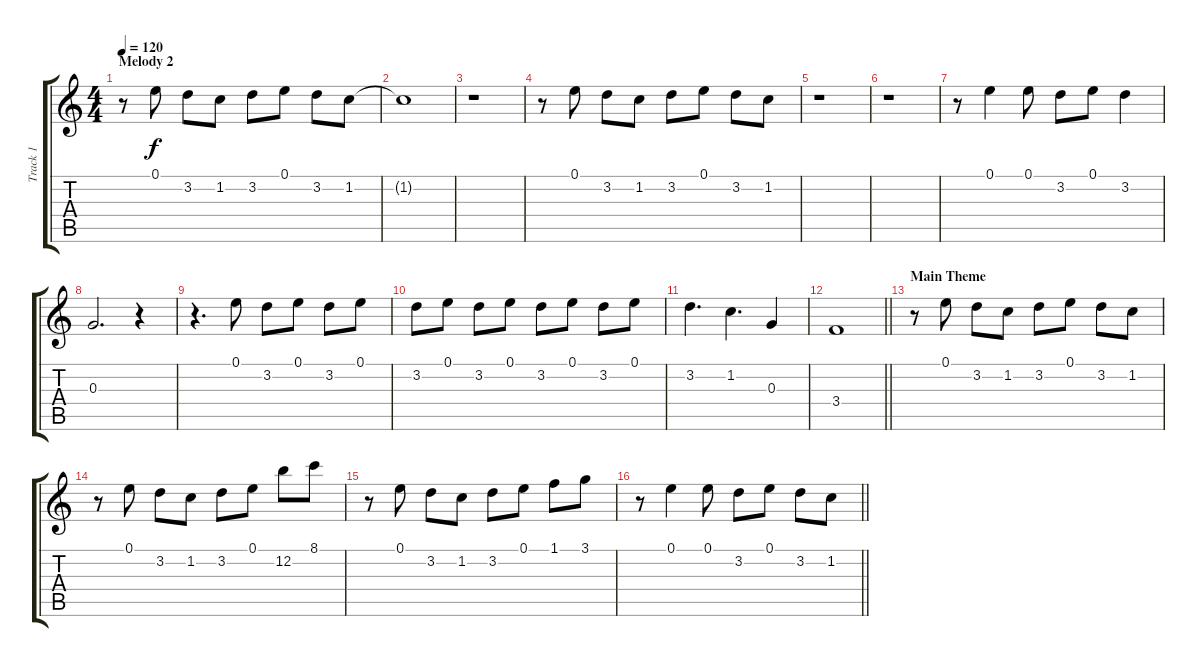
\track ("Track 1" "Track 1") {instrument overdrivenguitar}
\staff {score tabs}
\tuning (E4 B3 G3 D3 A2 E2) {hide}
\ts (4 4)
\section ("" "Melody 2")
\tempo 120
\clef g2
\ks c
r.8{dy f} 0.1.8 3.2.8 1.2.8 3.2.8 0.1.8 3.2.8 1.2.8 |
1.2{t}.1 |
r.1 |
r.8 0.1.8 3.2.8 1.2.8 3.2.8 0.1.8 3.2.8 1.2.8 |
r.1 |
r.1 |
r.8 0.1.4 0.1.8 3.2.8 0.1.8 3.2.4 |
0.3.2{d} r.4{volume 0} |
r.4{d volume 11} 0.1.8 3.2.8 0.1.8 3.2.8 0.1.8 |
3.2.8 0.1.8 3.2.8 0.1.8 3.2.8 0.1.8 3.2.8 0.1.8 |
3.2.4{d} 1.2.4{d} 0.3.4 |
\barLineRight lightlight
3.4.1 |
\section ("" "Main Theme")
r.8 0.1.8 3.2.8 1.2.8 3.2.8 0.1.8 3.2.8 1.2.8 |
r.8 0.1.8 3.2.8 1.2.8 3.2.8 0.1.8 12.2.8 8.1.8 |
r.8 0.1.8 3.2.8 1.2.8 3.2.8 0.1.8 1.1.8 3.1.8 |
\barLineRight lightlight
r.8 0.1.4 0.1.8 3.2.8 0.1.8 3.2.8 1.2.8
